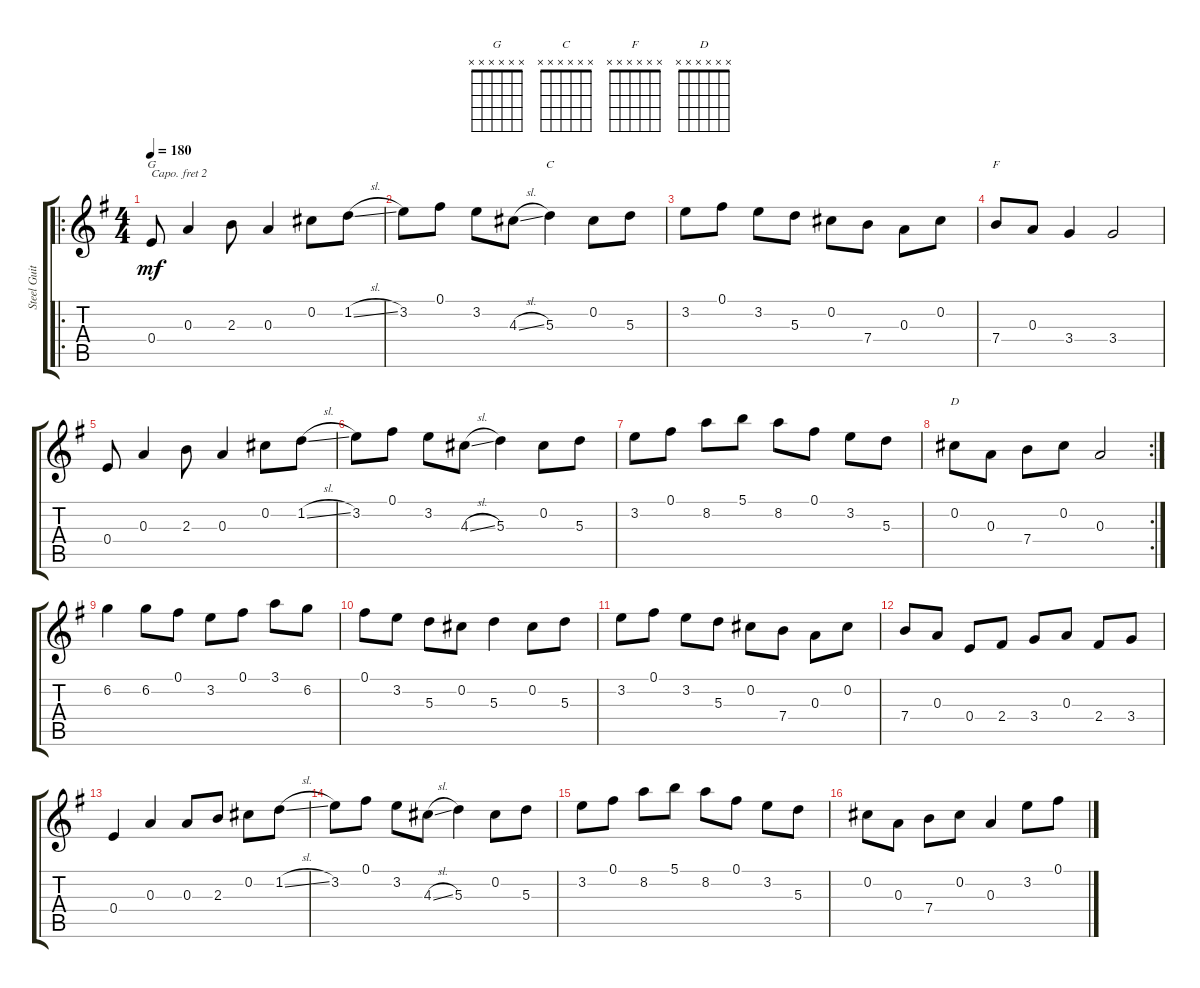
\track ("Steel Guitar" "Steel Guit") {instrument acousticguitarsteel}
\staff {score tabs}
\capo 2
\tuning (E4 B3 G3 D3 A2 E2) {hide}
\chord ("G" x x x x x x)
\chord ("C" x x x x x x)
\chord ("F" x x x x x x)
\chord ("D" x x x x x x)
\ro
\ts (4 4)
\tempo 180
\clef g2
\ks g
0.4.8{ch "G" dy mf instrument acousticguitarsteel} 0.3.4 2.3.8 0.3.4 0.2.8 1.2{sl}.8 |
3.2.8 0.1.8 3.2.8 4.3{sl}.8 5.3.4{ch "C"} 0.2.8 5.3.8 |
3.2.8 0.1.8 3.2.8 5.3.8 0.2.8 7.4.8 0.3.8 0.2.8 |
7.4.8{ch "F"} 0.3.8 3.4.4 3.4.2 |
0.4.8 0.3.4 2.3.8 0.3.4 0.2.8 1.2{sl}.8 |
3.2.8 0.1.8 3.2.8 4.3{sl}.8 5.3.4 0.2.8 5.3.8 |
3.2.8 0.1.8 8.2.8 5.1.8 8.2.8 0.1.8 3.2.8 5.3.8 |
\rc 2
0.2.8{ch "D"} 0.3.8 7.4.8 0.2.8 0.3.2 |
6.2.4 6.2.8 0.1.8 3.2.8 0.1.8 3.1.8 6.2.8 |
0.1.8 3.2.8 5.3.8 0.2.8 5.3.4 0.2.8 5.3.8 |
3.2.8 0.1.8 3.2.8 5.3.8 0.2.8 7.4.8 0.3.8 0.2.8 |
7.4.8 0.3.8 0.4.8 2.4.8 3.4.8 0.3.8 2.4.8 3.4.8 |
0.4.4 0.3.4 0.3.8 2.3.8 0.2.8 1.2{sl}.8 |
3.2.8 0.1.8 3.2.8 4.3{sl}.8 5.3.4 0.2.8 5.3.8 |
3.2.8 0.1.8 8.2.8 5.1.8 8.2.8 0.1.8 3.2.8 5.3.8 |
0.2.8 0.3.8 7.4.8 0.2.8 0.3.4 3.2.8 0.1.8
